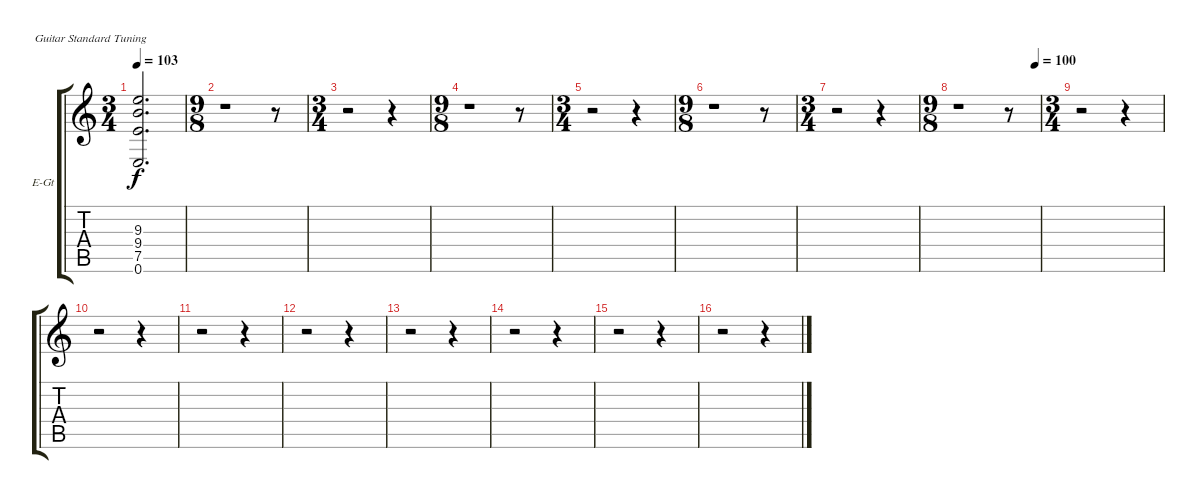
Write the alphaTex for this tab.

\bracketExtendMode groupsimilarinstruments
\firstSystemTrackNameOrientation horizontal
\otherSystemsTrackNameOrientation horizontal
\track ("Guitar 2" "E-Gt") {instrument overdrivenguitar}
\staff {score tabs}
\tuning (E4 B3 G3 D3 A2 E2)
\ts (3 4)
\tempo 103
\clef g2
\ks c
(9.3{t} 9.4{t} 7.5{t} 0.6{t}).2{d dy f} |
\ts (9 8)
\beaming (8 3 3 3)
r.1 r.8 |
\ts (3 4)
\beaming (8 3 3 3)
r.2 r.4 |
\ts (9 8)
\beaming (8 3 3 3)
r.1 r.8 |
\ts (3 4)
\beaming (8 3 3 3)
r.2 r.4 |
\ts (9 8)
\beaming (8 3 3 3)
r.1 r.8 |
\ts (3 4)
\beaming (8 3 3 3)
r.2 r.4 |
\ts (9 8)
\beaming (8 3 3 3)
\tempo (100 0.944444)
r.1 r.8 |
\ts (3 4)
\beaming (8 2 2 2)
r.2 r.4 |
r.2 r.4 |
r.2 r.4 |
r.2 r.4 |
r.2 r.4 |
r.2 r.4 |
r.2 r.4 |
r.2 r.4
